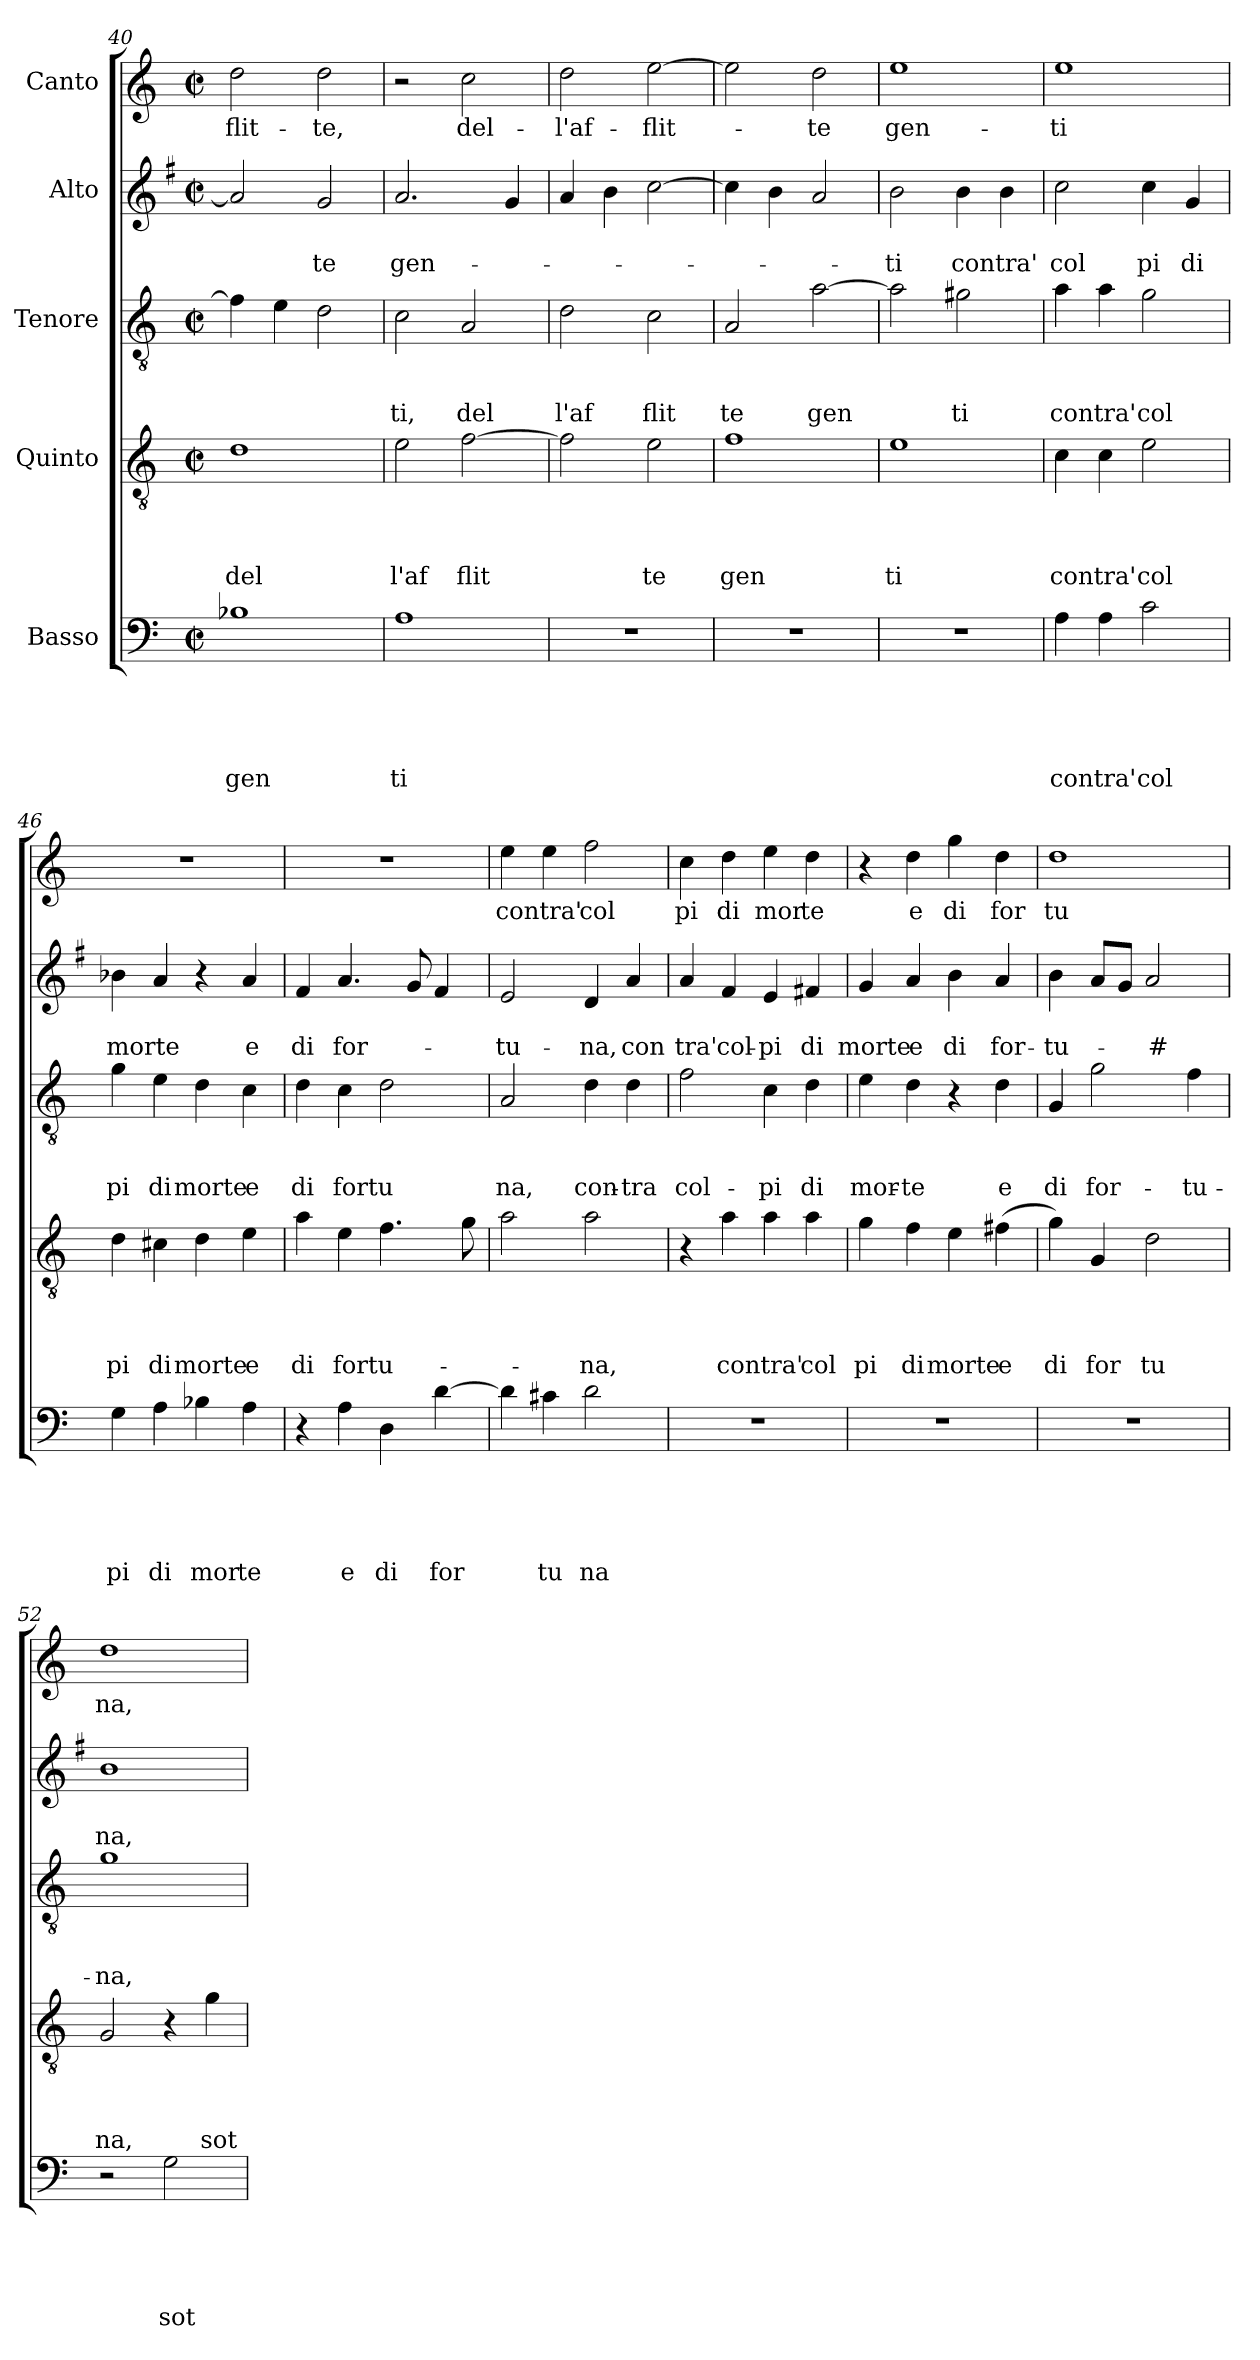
**kern	**text	**text	**text	**text	**text	**kern	**text	**text	**text	**text	**kern	**text	**text	**text	**kern	**text	**text	**kern	**text
*part5	*part5	*part5	*part5	*part5	*part5	*part4	*part4	*part4	*part4	*part4	*part3	*part3	*part3	*part3	*part2	*part2	*part2	*part1	*part1
*staff5	*staff5	*staff5	*staff5	*staff5	*staff5	*staff4	*staff4	*staff4	*staff4	*staff4	*staff3	*staff3	*staff3	*staff3	*staff2	*staff2	*staff2	*staff1	*staff1
*I"Basso	*	*	*	*	*	*I"Quinto	*	*	*	*	*I"Tenore	*	*	*	*I"Alto	*	*	*I"Canto	*
*clefF4	*	*	*	*	*	*clefGv2	*	*	*	*	*clefGv2	*	*	*	*clefG2	*	*	*clefG2	*
*	*	*	*	*	*	*	*	*	*	*	*	*	*	*	*ITrd-3c-5	*	*	*	*
*k[]	*	*	*	*	*	*k[]	*	*	*	*	*k[]	*	*	*	*k[]	*	*	*k[]	*
*C:	*	*	*	*	*	*C:	*	*	*	*	*C:	*	*	*	*C:	*	*	*C:	*
*M2/2	*	*	*	*	*	*M2/2	*	*	*	*	*M2/2	*	*	*	*M2/2	*	*	*M2/2	*
*met(c|)	*	*	*	*	*	*met(c|)	*	*	*	*	*met(c|)	*	*	*	*met(c|)	*	*	*met(c|)	*
=40	=40	=40	=40	=40	=40	=40	=40	=40	=40	=40	=40	=40	=40	=40	=40	=40	=40	=40	=40
!	!	!	!	!	!LO:LY:b	!	!	!	!	!LO:LY:b	!	!	!	!	!	!	!	!	!LO:LY:b
1B-	.	.	.	.	gen	1d	.	.	.	del	4f\]	.	.	.	2dd/]	.	.	2dd\	-flit-
.	.	.	.	.	.	.	.	.	.	.	4e\	.	.	.	.	.	.	.	.
!	!	!	!	!	!	!	!	!	!	!	!	!	!	!	!	!	!LO:LY:b	!	!LO:LY:b
.	.	.	.	.	.	.	.	.	.	.	2d\	.	.	.	2cc/	.	te	2dd\	-te,
=41	=41	=41	=41	=41	=41	=41	=41	=41	=41	=41	=41	=41	=41	=41	=41	=41	=41	=41	=41
!	!	!	!	!	!LO:LY:b	!	!	!	!	!LO:LY:b	!	!	!	!LO:LY:b	!	!	!LO:LY:b	!	!
1A	.	.	.	.	ti	2e\	.	.	.	l'af	2c\	.	.	-ti,	2.dd/	.	gen-	2r	.
!	!	!	!	!	!	!	!	!	!	!LO:LY:b	!	!	!	!LO:LY:b	!	!	!	!	!LO:LY:b
.	.	.	.	.	.	[>2f\	.	.	.	flit	2A/	.	.	del	.	.	.	2cc\	del-
.	.	.	.	.	.	.	.	.	.	.	.	.	.	.	4cc/	.	.	.	.
=42	=42	=42	=42	=42	=42	=42	=42	=42	=42	=42	=42	=42	=42	=42	=42	=42	=42	=42	=42
!	!	!	!	!	!	!	!	!	!	!	!	!	!	!LO:LY:b	!	!	!	!	!LO:LY:b
1r	.	.	.	.	.	2f\]	.	.	.	.	2d\	.	.	l'af	4dd/	.	.	2dd\	-l'af-
.	.	.	.	.	.	.	.	.	.	.	.	.	.	.	4ee\	.	.	.	.
!	!	!	!	!	!	!	!	!	!	!LO:LY:b	!	!	!	!LO:LY:b	!	!	!	!	!LO:LY:b
.	.	.	.	.	.	2e\	.	.	.	te	2c\	.	.	flit	[>2ff\	.	.	[>2ee\	-flit-
=43	=43	=43	=43	=43	=43	=43	=43	=43	=43	=43	=43	=43	=43	=43	=43	=43	=43	=43	=43
!	!	!	!	!	!	!	!	!	!	!LO:LY:b	!	!	!	!LO:LY:b	!	!	!	!	!
1r	.	.	.	.	.	1f	.	.	.	gen	2A/	.	.	te	4ff\]	.	.	2ee\]	.
.	.	.	.	.	.	.	.	.	.	.	.	.	.	.	4ee\	.	.	.	.
!	!	!	!	!	!	!	!	!	!	!	!	!	!	!LO:LY:b	!	!	!	!	!LO:LY:b
.	.	.	.	.	.	.	.	.	.	.	[>2a\	.	.	gen	2dd/	.	.	2dd\	-te
=44	=44	=44	=44	=44	=44	=44	=44	=44	=44	=44	=44	=44	=44	=44	=44	=44	=44	=44	=44
!	!	!	!	!	!	!	!	!	!	!LO:LY:b	!	!	!	!	!	!	!LO:LY:b	!	!LO:LY:b
1r	.	.	.	.	.	1e	.	.	.	ti	2a\]	.	.	.	2ee\	.	-ti	1ee	gen-
!	!	!	!	!	!	!	!	!	!	!	!	!	!	!LO:LY:b	!	!	!LO:LY:b	!	!
.	.	.	.	.	.	.	.	.	.	.	2g#X\	.	.	ti	4ee\	.	contra'	.	.
.	.	.	.	.	.	.	.	.	.	.	.	.	.	.	4ee\	.	.	.	.
=45	=45	=45	=45	=45	=45	=45	=45	=45	=45	=45	=45	=45	=45	=45	=45	=45	=45	=45	=45
!	!	!	!	!	!LO:LY:b	!	!	!	!	!LO:LY:b	!	!	!	!LO:LY:b	!	!	!LO:LY:b	!	!LO:LY:b
4A\	.	.	.	.	contra'	4c\	.	.	.	contra'	4a\	.	.	contra'	2ff\	.	col	1ee	-ti
4A\	.	.	.	.	.	4c\	.	.	.	.	4a\	.	.	.	.	.	.	.	.
!	!	!	!	!	!LO:LY:b	!	!	!	!	!LO:LY:b	!	!	!	!LO:LY:b	!	!	!LO:LY:b	!	!
2c\	.	.	.	.	col	2e\	.	.	.	col	2g\	.	.	col	4ff\	.	pi	.	.
!	!	!	!	!	!	!	!	!	!	!	!	!	!	!	!	!	!LO:LY:b	!	!
.	.	.	.	.	.	.	.	.	.	.	.	.	.	.	4cc/	.	di	.	.
=46	=46	=46	=46	=46	=46	=46	=46	=46	=46	=46	=46	=46	=46	=46	=46	=46	=46	=46	=46
!	!	!	!	!	!LO:LY:b	!	!	!	!	!LO:LY:b	!	!	!	!LO:LY:b	!	!	!LO:LY:b	!	!
4G\	.	.	.	.	pi	4d\	.	.	.	pi	4g\	.	.	pi	4ee-X\	.	morte	1r	.
!	!	!	!	!	!LO:LY:b	!	!	!	!	!LO:LY:b	!	!	!	!LO:LY:b	!	!	!	!	!
4A\	.	.	.	.	di	4c#X\	.	.	.	di	4e\	.	.	di	4dd/	.	.	.	.
!	!	!	!	!	!LO:LY:b	!	!	!	!	!LO:LY:b	!	!	!	!LO:LY:b	!	!	!	!	!
4B-X\	.	.	.	.	mor	4d\	.	.	.	morte	4d\	.	.	morte	4r	.	.	.	.
!	!	!	!	!	!LO:LY:b	!	!	!	!	!LO:LY:b	!	!	!	!LO:LY:b	!	!	!LO:LY:b	!	!
4A\	.	.	.	.	te	4e\	.	.	.	e	4c\	.	.	e	4dd/	.	e	.	.
=47	=47	=47	=47	=47	=47	=47	=47	=47	=47	=47	=47	=47	=47	=47	=47	=47	=47	=47	=47
!	!	!	!	!	!	!	!	!	!	!LO:LY:b	!	!	!	!LO:LY:b	!	!	!LO:LY:b	!	!
4r	.	.	.	.	.	(4a\	.	.	.	di	4d\	.	.	di	4b/	.	di	1r	.
!	!	!	!	!	!LO:LY:b	!	!	!	!	!LO:LY:b	!	!	!	!LO:LY:b	!	!	!LO:LY:b	!	!
4A\	.	.	.	.	e	4e\	.	.	.	fortu-	4c\	.	.	fortu	4.dd/	.	for-	.	.
!	!	!	!	!	!LO:LY:b	!	!	!	!	!	!	!	!	!	!	!	!	!	!
4D\	.	.	.	.	di	4.f\	.	.	.	.	2d\	.	.	.	.	.	.	.	.
.	.	.	.	.	.	.	.	.	.	.	.	.	.	.	8cc/	.	.	.	.
!	!	!	!	!	!LO:LY:b	!	!	!	!	!	!	!	!	!	!	!	!	!	!
[>4d\	.	.	.	.	for	.	.	.	.	.	.	.	.	.	4b/	.	.	.	.
.	.	.	.	.	.	8g\	.	.	.	.	.	.	.	.	.	.	.	.	.
!!LO:PB:g=z
=48	=48	=48	=48	=48	=48	=48	=48	=48	=48	=48	=48	=48	=48	=48	=48	=48	=48	=48	=48
!	!	!	!	!	!	!	!	!	!	!	!	!	!	!LO:LY:b	!	!	!LO:LY:b	!	!LO:LY:b
4d\]	.	.	.	.	.	2a\	.	.	.	.	2A/	.	.	na,	2a/	.	-tu-	4ee\	contra'
!	!	!	!	!	!LO:LY:b	!	!	!	!	!	!	!	!	!	!	!	!	!	!
4c#X\	.	.	.	.	tu	.	.	.	.	.	.	.	.	.	.	.	.	4ee\	.
!	!	!	!	!	!LO:LY:b	!	!	!	!	!LO:LY:b	!	!	!	!LO:LY:b	!	!	!LO:LY:b	!	!LO:LY:b
2d\	.	.	.	.	na	2a\	.	.	.	-na,	4d\	.	.	con-	4g/	.	-na,	2ff\	col
!	!	!	!	!	!	!	!	!	!	!	!	!	!	!LO:LY:b	!	!	!LO:LY:b	!	!
.	.	.	.	.	.	.	.	.	.	.	4d\	.	.	-tra	4dd/	.	con	.	.
=49	=49	=49	=49	=49	=49	=49	=49	=49	=49	=49	=49	=49	=49	=49	=49	=49	=49	=49	=49
!	!	!	!	!	!	!	!	!	!	!	!	!	!	!LO:LY:b	!	!	!LO:LY:b	!	!LO:LY:b
1r	.	.	.	.	.	4r	.	.	.	.	2f\	.	.	col-	4dd/	.	tra'	4cc\	pi
!	!	!	!	!	!	!	!	!	!	!LO:LY:b	!	!	!	!	!	!	!LO:LY:b	!	!LO:LY:b
.	.	.	.	.	.	4a\	.	.	.	contra'	.	.	.	.	4b/	.	col-	4dd\	di
!	!	!	!	!	!	!	!	!	!	!	!	!	!	!LO:LY:b	!	!	!LO:LY:b	!	!LO:LY:b
.	.	.	.	.	.	4a\	.	.	.	.	4c\	.	.	-pi	4a/	.	-pi	4ee\	mor
!	!	!	!	!	!	!	!	!	!	!LO:LY:b	!	!	!	!LO:LY:b	!	!	!LO:LY:b	!	!LO:LY:b
.	.	.	.	.	.	4a\	.	.	.	col	4d\	.	.	di	4bn/	.	di	4dd\	te
=50	=50	=50	=50	=50	=50	=50	=50	=50	=50	=50	=50	=50	=50	=50	=50	=50	=50	=50	=50
!	!	!	!	!	!	!	!	!	!	!LO:LY:b	!	!	!	!LO:LY:b	!	!	!LO:LY:b	!	!
1r	.	.	.	.	.	4g\	.	.	.	pi	4e\	.	.	mor-	4cc/	.	morte	4r	.
!	!	!	!	!	!	!	!	!	!	!LO:LY:b	!	!	!	!LO:LY:b	!	!	!LO:LY:b	!	!LO:LY:b
.	.	.	.	.	.	4f\	.	.	.	di	4d\	.	.	-te	4dd/	.	e	4dd\	e
!	!	!	!	!	!	!	!	!	!	!LO:LY:b	!	!	!	!	!	!	!LO:LY:b	!	!LO:LY:b
.	.	.	.	.	.	4e\	.	.	.	morte	4r	.	.	.	4ee\	.	di	4gg\	di
!	!	!	!	!	!	!	!	!	!	!LO:LY:b	!	!	!	!LO:LY:b	!	!	!LO:LY:b	!	!LO:LY:b
.	.	.	.	.	.	(<4f#X\	.	.	.	e	4d\	.	.	e	4dd/	.	for-	4dd\	for
=51	=51	=51	=51	=51	=51	=51	=51	=51	=51	=51	=51	=51	=51	=51	=51	=51	=51	=51	=51
!	!	!	!	!	!	!	!	!	!	!LO:LY:b	!	!	!	!LO:LY:b	!	!	!LO:LY:b	!	!LO:LY:b
1r	.	.	.	.	.	4g\)	.	.	.	di	4G/	.	.	di	4ee\	.	-tu-	1dd	tu
!	!	!	!	!	!	!	!	!	!	!LO:LY:b	!	!	!	!LO:LY:b	!	!	!	!	!
.	.	.	.	.	.	4G/	.	.	.	for	2g\	.	.	for-	8dd/L	.	.	.	.
.	.	.	.	.	.	.	.	.	.	.	.	.	.	.	8cc/J	.	.	.	.
!	!	!	!	!	!	!	!	!	!	!LO:LY:b	!	!	!	!	!	!	!LO:LY:b	!	!
.	.	.	.	.	.	2d\	.	.	.	tu	.	.	.	.	2dd/	.	-#	.	.
!	!	!	!	!	!	!	!	!	!	!	!	!	!	!LO:LY:b	!	!	!	!	!
.	.	.	.	.	.	.	.	.	.	.	4f\	.	.	-tu-	.	.	.	.	.
=52	=52	=52	=52	=52	=52	=52	=52	=52	=52	=52	=52	=52	=52	=52	=52	=52	=52	=52	=52
!	!	!	!	!	!	!	!	!	!	!LO:LY:b	!	!	!	!LO:LY:b	!	!	!LO:LY:b	!	!LO:LY:b
2r	.	.	.	.	.	2G/	.	.	.	na,	1g	.	.	-na,	1ee	.	na,	1dd	na,
!	!	!	!	!	!LO:LY:b	!	!	!	!	!	!	!	!	!	!	!	!	!	!
2G\	.	.	.	.	sot	4r	.	.	.	.	.	.	.	.	.	.	.	.	.
!	!	!	!	!	!	!	!	!	!	!LO:LY:b	!	!	!	!	!	!	!	!	!
.	.	.	.	.	.	4g\	.	.	.	sot	.	.	.	.	.	.	.	.	.
=	=	=	=	=	=	=	=	=	=	=	=	=	=	=	=	=	=	=	=
*-	*-	*-	*-	*-	*-	*-	*-	*-	*-	*-	*-	*-	*-	*-	*-	*-	*-	*-	*-
